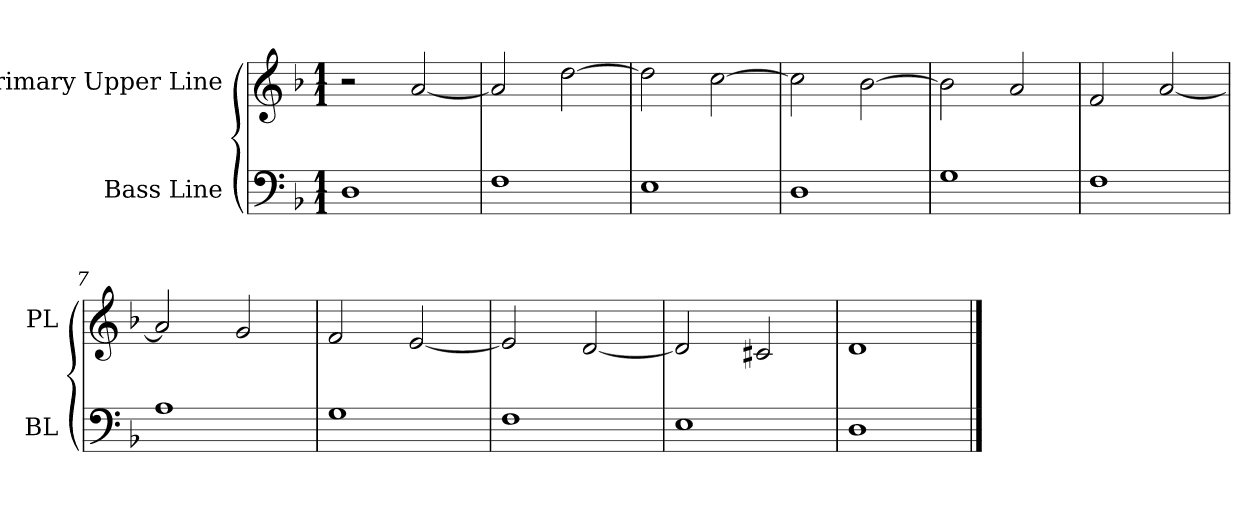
**kern	**kern
*part2	*part1
*staff2	*staff1
*I"Bass Line	*I"Primary Upper Line
*I'BL	*I'PL
*clefF4	*clefG2
*k[b-]	*k[b-]
*M1/1	*M1/1
=1	=1
1D	2r
.	[2a/
=2	=2
1F	2a/]
.	[2dd\
=3	=3
1E	2dd\]
.	[2cc\
=4	=4
1D	2cc\]
.	[2b-\
=5	=5
1G	2b-\]
.	2a/
=6	=6
1F	2f/
.	[2a/
=7	=7
1A	2a/]
.	2g/
=8	=8
1G	2f/
.	[2e/
=9	=9
1F	2e/]
.	[2d/
=10	=10
1E	2d/]
.	2c#X/
=11	=11
1D	1d
==	==
*-	*-
